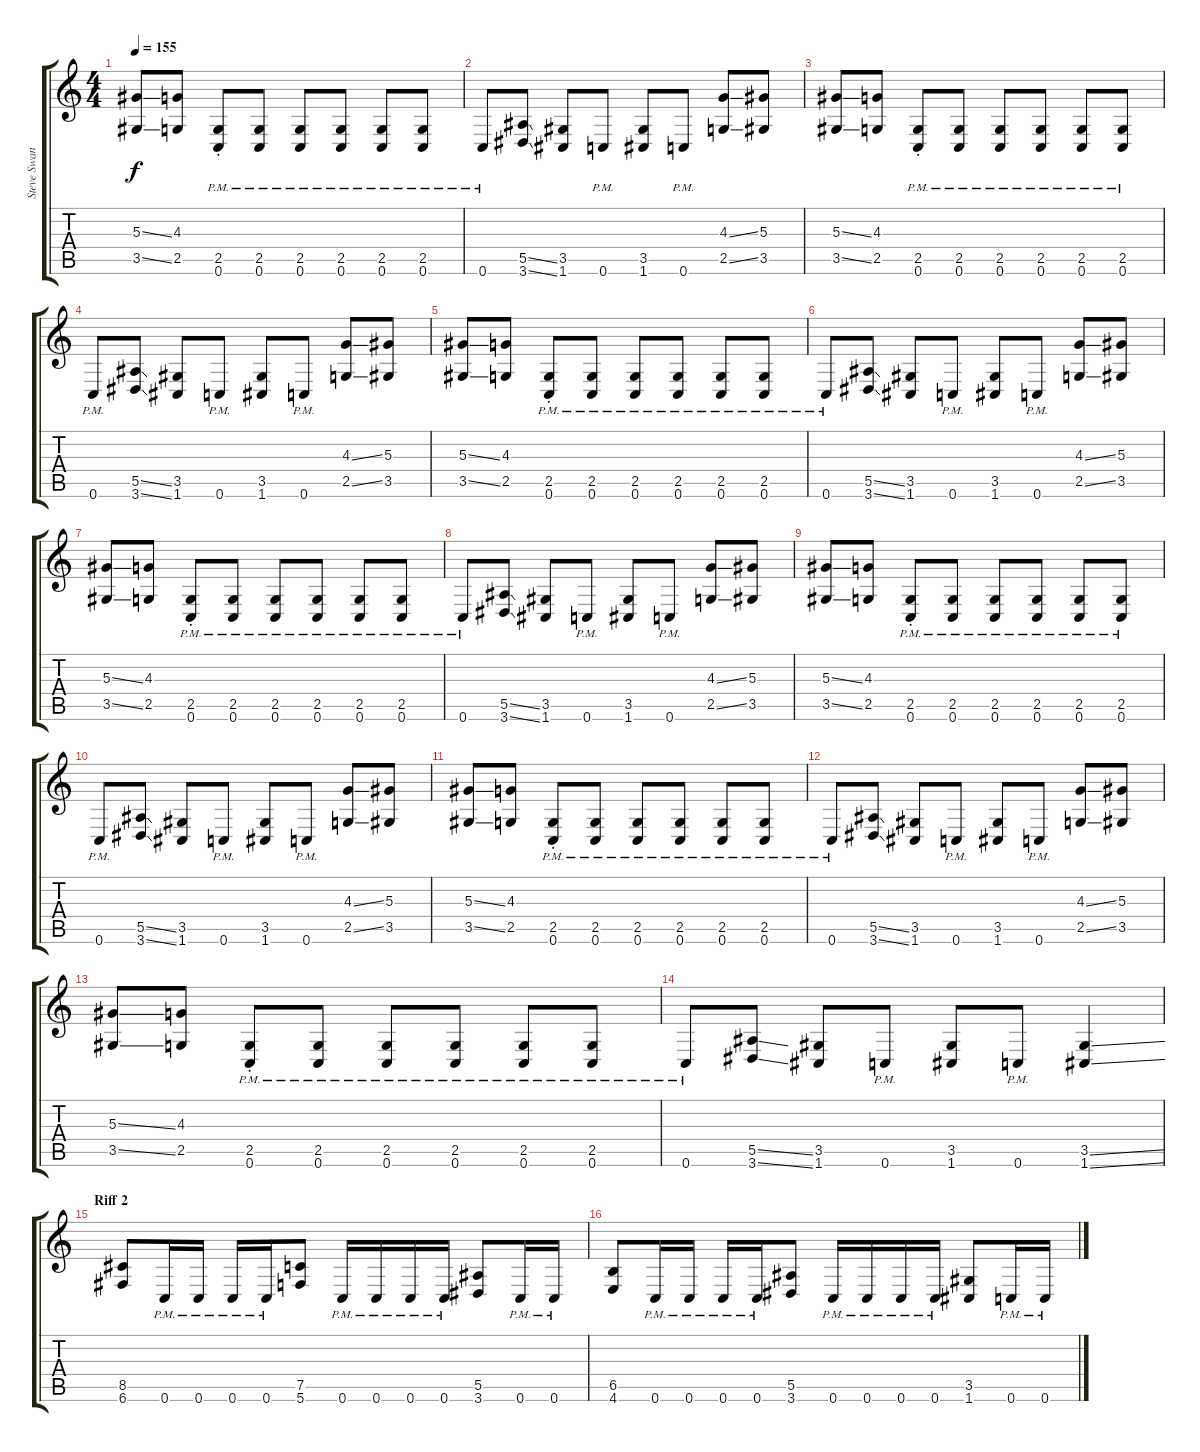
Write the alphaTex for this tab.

\track ("Steve Swanson(Rythm Guitar,Overdub)" "Steve Swan") {instrument distortionguitar}
\staff {score tabs}
\tuning (C4 G3 Eb3 Bb2 F2 C2) {hide}
\ts (4 4)
\tempo 155
\clef g2
\ks c
(5.3{ss} 3.5{ss}).8{dy f} (4.3 2.5).8 (2.5{pm} 0.6{st}).8 (2.5{pm} 0.6{pm}).8 (2.5{pm} 0.6{pm}).8 (2.5{pm} 0.6{pm}).8 (2.5{pm} 0.6{pm}).8 (2.5{pm} 0.6{pm}).8 |
0.6{pm}.8 (5.5{ss} 3.6{ss}).8 (3.5 1.6).8 0.6{pm}.8 (3.5 1.6).8 0.6{pm}.8 (4.3{ss} 2.5{ss}).8 (5.3 3.5).8 |
(5.3{ss} 3.5{ss}).8 (4.3 2.5).8 (2.5{pm} 0.6{st}).8 (2.5{pm} 0.6{pm}).8 (2.5{pm} 0.6{pm}).8 (2.5{pm} 0.6{pm}).8 (2.5{pm} 0.6{pm}).8 (2.5{pm} 0.6{pm}).8 |
0.6{pm}.8 (5.5{ss} 3.6{ss}).8 (3.5 1.6).8 0.6{pm}.8 (3.5 1.6).8 0.6{pm}.8 (4.3{ss} 2.5{ss}).8 (5.3 3.5).8 |
(5.3{ss} 3.5{ss}).8 (4.3 2.5).8 (2.5{pm} 0.6{st}).8 (2.5{pm} 0.6{pm}).8 (2.5{pm} 0.6{pm}).8 (2.5{pm} 0.6{pm}).8 (2.5{pm} 0.6{pm}).8 (2.5{pm} 0.6{pm}).8 |
0.6{pm}.8 (5.5{ss} 3.6{ss}).8 (3.5 1.6).8 0.6{pm}.8 (3.5 1.6).8 0.6{pm}.8 (4.3{ss} 2.5{ss}).8 (5.3 3.5).8 |
(5.3{ss} 3.5{ss}).8 (4.3 2.5).8 (2.5{pm} 0.6{st}).8 (2.5{pm} 0.6{pm}).8 (2.5{pm} 0.6{pm}).8 (2.5{pm} 0.6{pm}).8 (2.5{pm} 0.6{pm}).8 (2.5{pm} 0.6{pm}).8 |
0.6{pm}.8 (5.5{ss} 3.6{ss}).8 (3.5 1.6).8 0.6{pm}.8 (3.5 1.6).8 0.6{pm}.8 (4.3{ss} 2.5{ss}).8 (5.3 3.5).8 |
(5.3{ss} 3.5{ss}).8 (4.3 2.5).8 (2.5{pm} 0.6{st}).8 (2.5{pm} 0.6{pm}).8 (2.5{pm} 0.6{pm}).8 (2.5{pm} 0.6{pm}).8 (2.5{pm} 0.6{pm}).8 (2.5{pm} 0.6{pm}).8 |
0.6{pm}.8 (5.5{ss} 3.6{ss}).8 (3.5 1.6).8 0.6{pm}.8 (3.5 1.6).8 0.6{pm}.8 (4.3{ss} 2.5{ss}).8 (5.3 3.5).8 |
(5.3{ss} 3.5{ss}).8 (4.3 2.5).8 (2.5{pm} 0.6{st}).8 (2.5{pm} 0.6{pm}).8 (2.5{pm} 0.6{pm}).8 (2.5{pm} 0.6{pm}).8 (2.5{pm} 0.6{pm}).8 (2.5{pm} 0.6{pm}).8 |
0.6{pm}.8 (5.5{ss} 3.6{ss}).8 (3.5 1.6).8 0.6{pm}.8 (3.5 1.6).8 0.6{pm}.8 (4.3{ss} 2.5{ss}).8 (5.3 3.5).8 |
(5.3{ss} 3.5{ss}).8 (4.3 2.5).8 (2.5{pm} 0.6{st}).8 (2.5{pm} 0.6{pm}).8 (2.5{pm} 0.6{pm}).8 (2.5{pm} 0.6{pm}).8 (2.5{pm} 0.6{pm}).8 (2.5{pm} 0.6{pm}).8 |
0.6{pm}.8 (5.5{ss} 3.6{ss}).8 (3.5 1.6).8 0.6{pm}.8 (3.5 1.6).8 0.6{pm}.8 (3.5{ss} 1.6{ss}).4 |
\section ("" "Riff 2")
(8.5 6.6).8 0.6{pm}.16 0.6{pm}.16 0.6{pm}.16 0.6{pm}.16 (7.5 5.6).8 0.6{pm}.16 0.6{pm}.16 0.6{pm}.16 0.6{pm}.16 (5.5 3.6).8 0.6{pm}.16 0.6{pm}.16 |
(6.5 4.6).8 0.6{pm}.16 0.6{pm}.16 0.6{pm}.16 0.6{pm}.16 (5.5 3.6).8 0.6{pm}.16 0.6{pm}.16 0.6{pm}.16 0.6{pm}.16 (3.5 1.6).8 0.6{pm}.16 0.6{pm}.16
